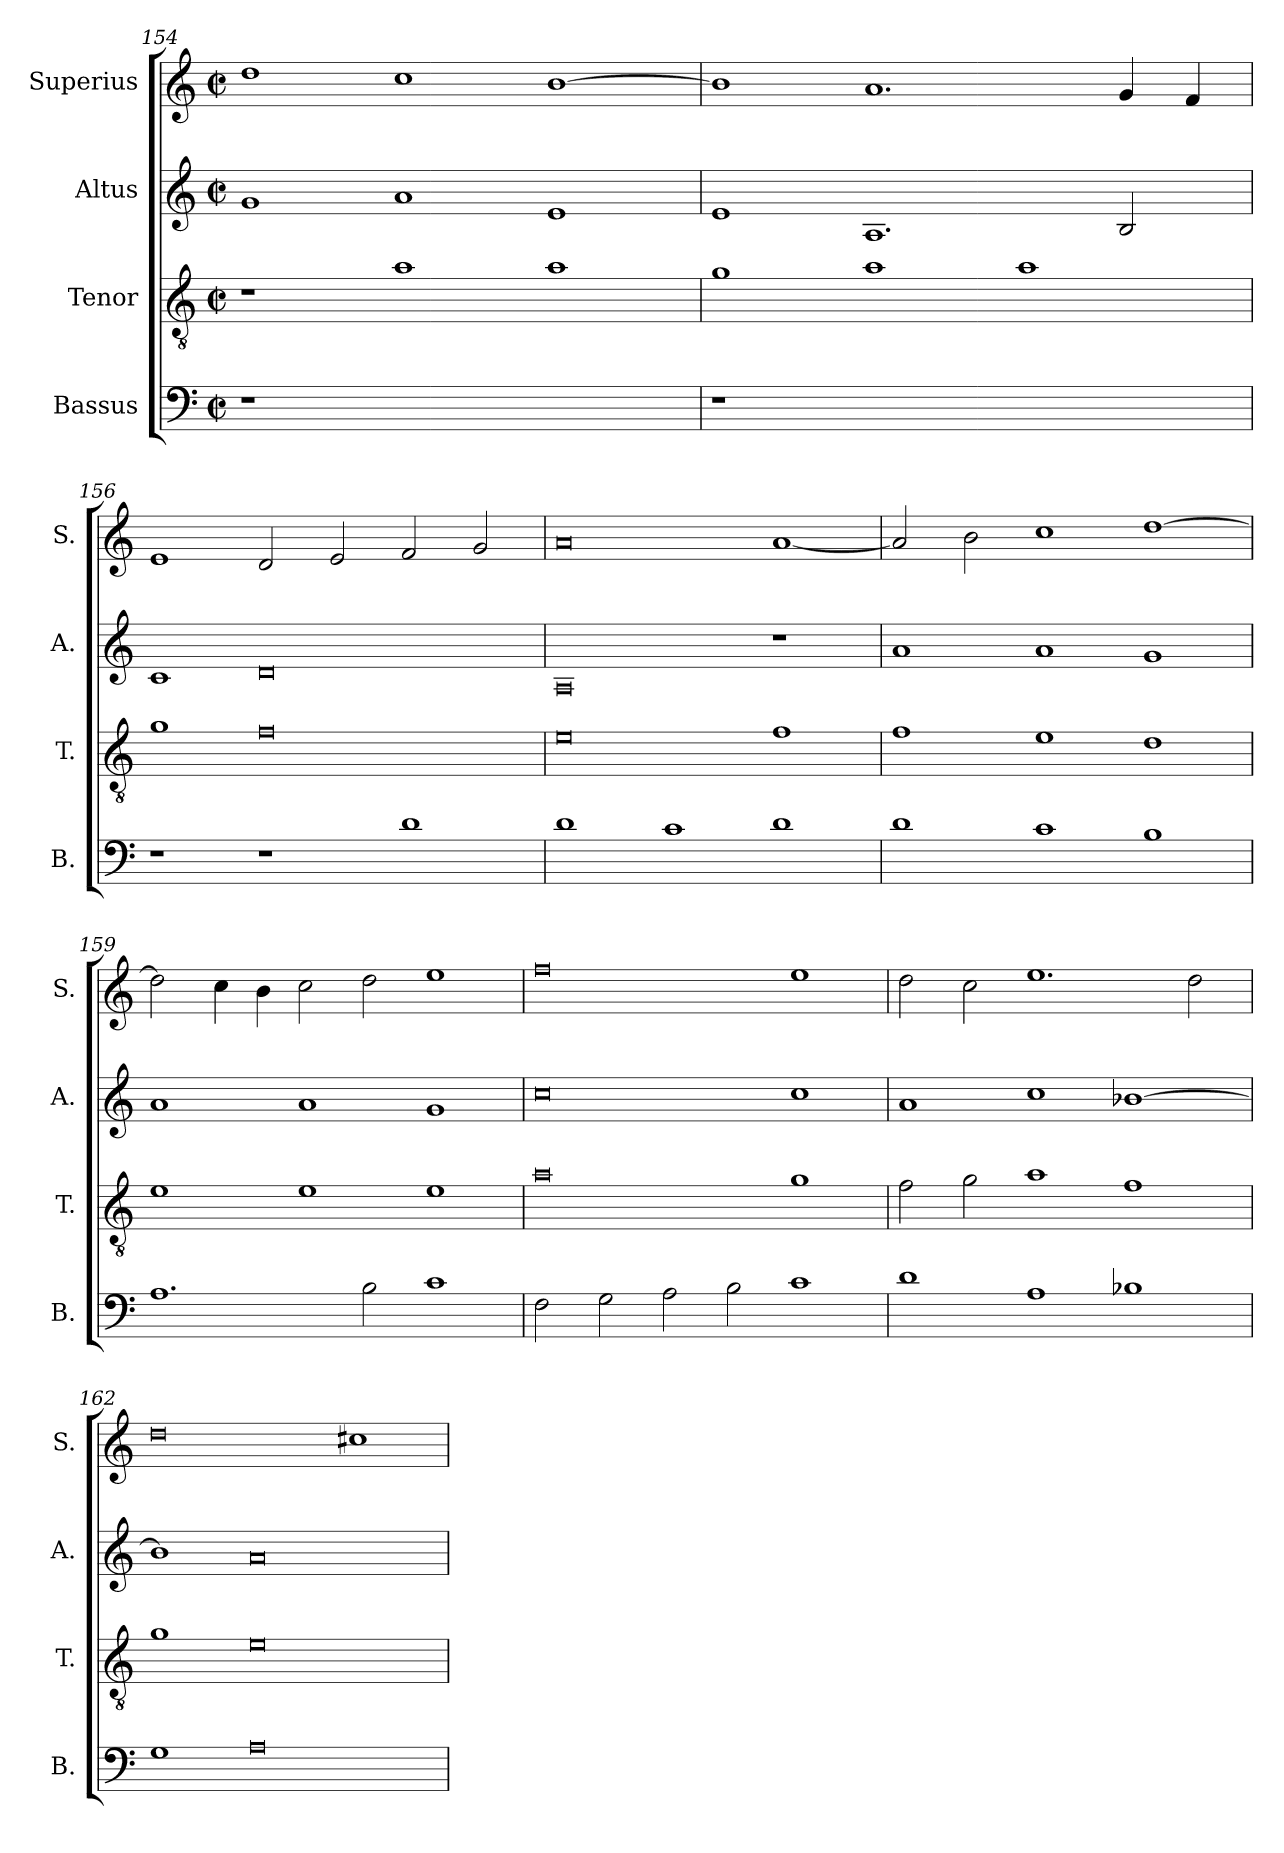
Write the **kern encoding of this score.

**kern	**kern	**kern	**kern
*part4	*part3	*part2	*part1
*staff4	*staff3	*staff2	*staff1
*I"Bassus	*I"Tenor	*I"Altus	*I"Superius
*I'B.	*I'T.	*I'A.	*I'S.
*clefF4	*clefGv2	*clefG2	*clefG2
*	*ITrd7c12	*	*
*k[]	*k[]	*k[]	*k[]
*C:	*C:	*C:	*C:
*M2/2	*M2/2	*M2/2	*M2/2
*met(c|)	*met(c|)	*met(c|)	*met(c|)
=154	=154	=154	=154
!LO:N:vis=1	!	!	!
1r	1r	1gi	1ddi
0ryy	1Ai	1ai	1cci
.	1Ai	1ei	[>1bi
!!LO:LB:g=z
=155	=155	=155	=155
!LO:N:vis=1	!	!	!
1r	1Gi	1ei	1bi]
0ryy	1Ai	1.Ai	1.ai
.	1Ai	.	.
.	.	2Bi/	4gi/
.	.	.	4fi/
=156	=156	=156	=156
1r	1Gi	1ci	1ei
1r	0Fi	0di	2di/
.	.	.	2ei/
1di	.	.	2fi/
.	.	.	2gi/
=157	=157	=157	=157
1di	0Ei	0Ai	0ai
1ci	.	.	.
1di	1Fi	1r	[<1ai
=158	=158	=158	=158
1di	1Fi	1ai	2ai/]
.	.	.	2bi\
1ci	1Ei	1ai	1cci
1Bi	1Di	1gi	[>1ddi
!!LO:LB:g=z
=159	=159	=159	=159
1.Ai	1Ei	1ai	2ddi\]
.	.	.	4cci\
.	.	.	4bi\
.	1Ei	1ai	2cci\
2Bi\	.	.	2ddi\
1ci	1Ei	1gi	1eei
=160	=160	=160	=160
2Fi\	0Ai	0cci	0ffi
2Gi\	.	.	.
2Ai\	.	.	.
2Bi\	.	.	.
1ci	1Gi	1cci	1eei
=161	=161	=161	=161
1di	2Fi\	1ai	2ddi\
.	2Gi\	.	2cci\
1Ai	1Ai	1cci	1.eei
1B-Xi	1Fi	[>1b-Xi	.
.	.	.	2ddi\
=162	=162	=162	=162
1Gi	1Gi	1b-i]	0ddi
0Ai	0Ei	0ai	.
.	.	.	1cc#Xi
=	=	=	=
*-	*-	*-	*-
